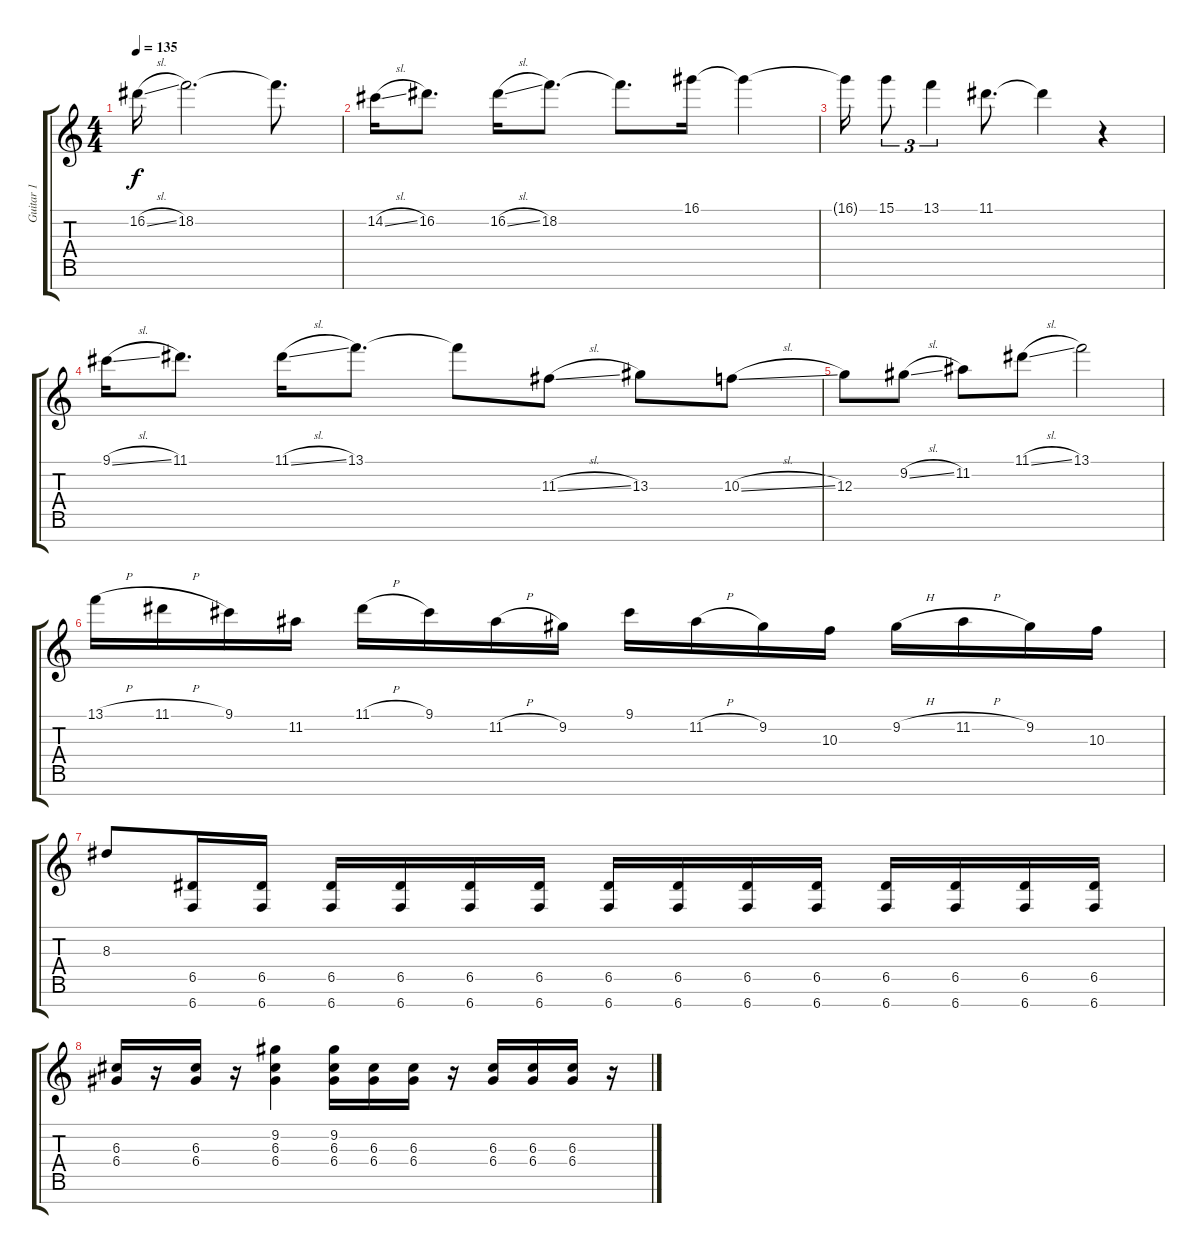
\track ("Guitar 1" "Guitar 1") {instrument electricguitarmuted}
\staff {score tabs}
\tuning (E4 B3 G3 D3 A2 E2 B1) {hide}
\ts (4 4)
\tempo 135
\clef g2
\ks c
16.2{sl}.16{dy f} 18.2.2{d} 18.2{t}.8{d} |
14.2{sl}.16 16.2.8{d} 16.2{sl}.16 18.2.8{d} 18.2{t}.8{d} 16.1.16 16.1{t}.4 |
16.1{t}.16 15.1.8{tu (3 2)} 13.1.4{tu (3 2)} 11.1.8{d} 11.1{t}.4 r.4 |
9.1{sl}.16 11.1.8{d} 11.1{sl}.16 13.1.8{d} 13.1{t}.8 11.3{sl}.8 13.3.8 10.3{sl}.8 |
12.3.8 9.2{sl}.8 11.2.8 11.1{sl}.8 13.1.2 |
13.1{h}.16 11.1{h}.16 9.1.16 11.2.16 11.1{h}.16 9.1.16 11.2{h}.16 9.2.16 9.1.16 11.2{h}.16 9.2.16 10.3.16 9.2{h}.16 11.2{h}.16 9.2.16 10.3.16 |
8.3.8 (6.5 6.7).16 (6.5 6.7).16{balance 7} (6.5 6.7).16{balance 16} (6.5 6.7).16{balance 7} (6.5 6.7).16{balance 2} (6.5 6.7).16{balance 11} (6.5 6.7).16{balance 15} (6.5 6.7).16{balance 8} (6.5 6.7).16{balance 4} (6.5 6.7).16{balance 8} (6.5 6.7).16{balance 12} (6.5 6.7).16{balance 4} (6.5 6.7).16{balance 8} (6.5 6.7).16{balance 14} |
(6.3 6.4).16{volume 16 balance 16} r.16 (6.3 6.4).16 r.16 (9.2 6.3 6.4).4 (9.2 6.3 6.4).16 (6.3 6.4).16 (6.3 6.4).16 r.16 (6.3 6.4).16 (6.3 6.4).16 (6.3 6.4).16 r.16
